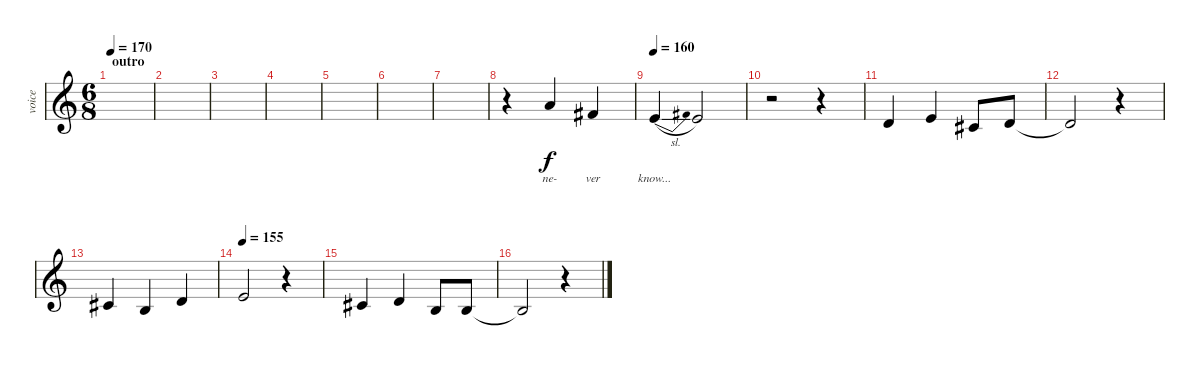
\track ("voice" "voice") {instrument sopranosax}
\staff {score}
\tuning (E4 B3 G3 D3 A2 E2) {hide}
\ts (6 8)
\section ("" "outro")
\tempo 170
\clef g2
\ks c
|
|
|
|
|
|
|
r.4 5.1.4{lyrics (0 "ne-") lyrics (1 "") lyrics (2 "") lyrics (3 "") lyrics (4 "") dy f} 2.1.4{lyrics (0 "ver") lyrics (1 "") lyrics (2 "") lyrics (3 "") lyrics (4 "")} |
\tempo 160
0.1{be (bend 0 0 60 4) sl}.4{lyrics (0 "know...") lyrics (1 "") lyrics (2 "") lyrics (3 "") lyrics (4 "")} 0.1.2{lyrics (0 "") lyrics (1 "") lyrics (2 "") lyrics (3 "") lyrics (4 "")} |
r.2 r.4 |
3.2.4{lyrics (0 "") lyrics (1 "") lyrics (2 "") lyrics (3 "") lyrics (4 "")} 0.1.4{lyrics (0 "") lyrics (1 "") lyrics (2 "") lyrics (3 "") lyrics (4 "")} 2.2.8{lyrics (0 "") lyrics (1 "") lyrics (2 "") lyrics (3 "") lyrics (4 "")} 3.2.8{lyrics (0 "") lyrics (1 "") lyrics (2 "") lyrics (3 "") lyrics (4 "")} |
3.2{t}.2{lyrics (0 "") lyrics (1 "") lyrics (2 "") lyrics (3 "") lyrics (4 "")} r.4 |
2.2.4{lyrics (0 "") lyrics (1 "") lyrics (2 "") lyrics (3 "") lyrics (4 "")} 0.2.4{lyrics (0 "") lyrics (1 "") lyrics (2 "") lyrics (3 "") lyrics (4 "")} 3.2.4{lyrics (0 "") lyrics (1 "") lyrics (2 "") lyrics (3 "") lyrics (4 "")} |
\tempo 155
0.1.2{lyrics (0 "") lyrics (1 "") lyrics (2 "") lyrics (3 "") lyrics (4 "")} r.4 |
2.2.4{lyrics (0 "") lyrics (1 "") lyrics (2 "") lyrics (3 "") lyrics (4 "")} 3.2.4{lyrics (0 "") lyrics (1 "") lyrics (2 "") lyrics (3 "") lyrics (4 "")} 0.2.8{lyrics (0 "") lyrics (1 "") lyrics (2 "") lyrics (3 "") lyrics (4 "")} 0.2.8{lyrics (0 "") lyrics (1 "") lyrics (2 "") lyrics (3 "") lyrics (4 "")} |
0.2{t}.2{lyrics (0 "") lyrics (1 "") lyrics (2 "") lyrics (3 "") lyrics (4 "")} r.4
